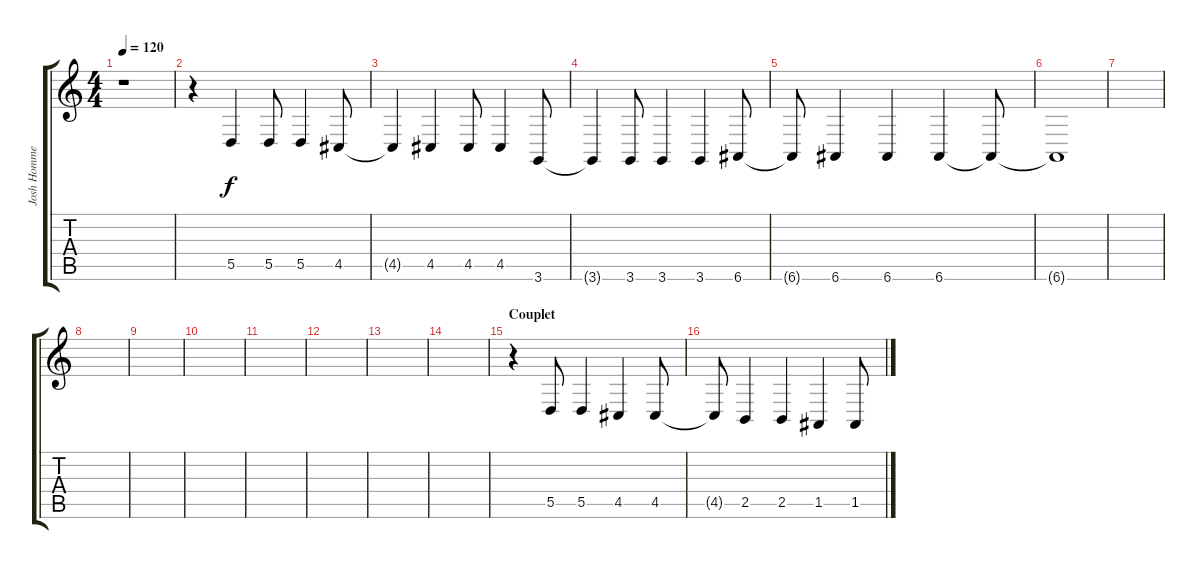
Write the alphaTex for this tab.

\track ("Josh Homme Voice" "Josh Homme") {instrument tuba}
\staff {score tabs}
\tuning (E4 B3 G3 D3 A2 E2) {hide}
\ts (4 4)
\tempo 120
\clef g2
\ks c
r.1{dy f} |
r.4 5.5.4 5.5.8 5.5.4 4.5.8 |
4.5{t}.4 4.5.4 4.5.8 4.5.4 3.6.8 |
3.6{t}.4 3.6.8 3.6.4{volume 0} 3.6.4 6.6.8 |
6.6{t}.8 6.6.4 6.6.4 6.6.4 6.6{t}.8 |
6.6{t}.1 |
|
|
|
|
\section ("" "")
|
|
|
|
\section ("" "Couplet")
r.4 5.5.8 5.5.4 4.5.4 4.5.8 |
4.5{t}.8 2.5.4 2.5.4 1.5.4 1.5.8
